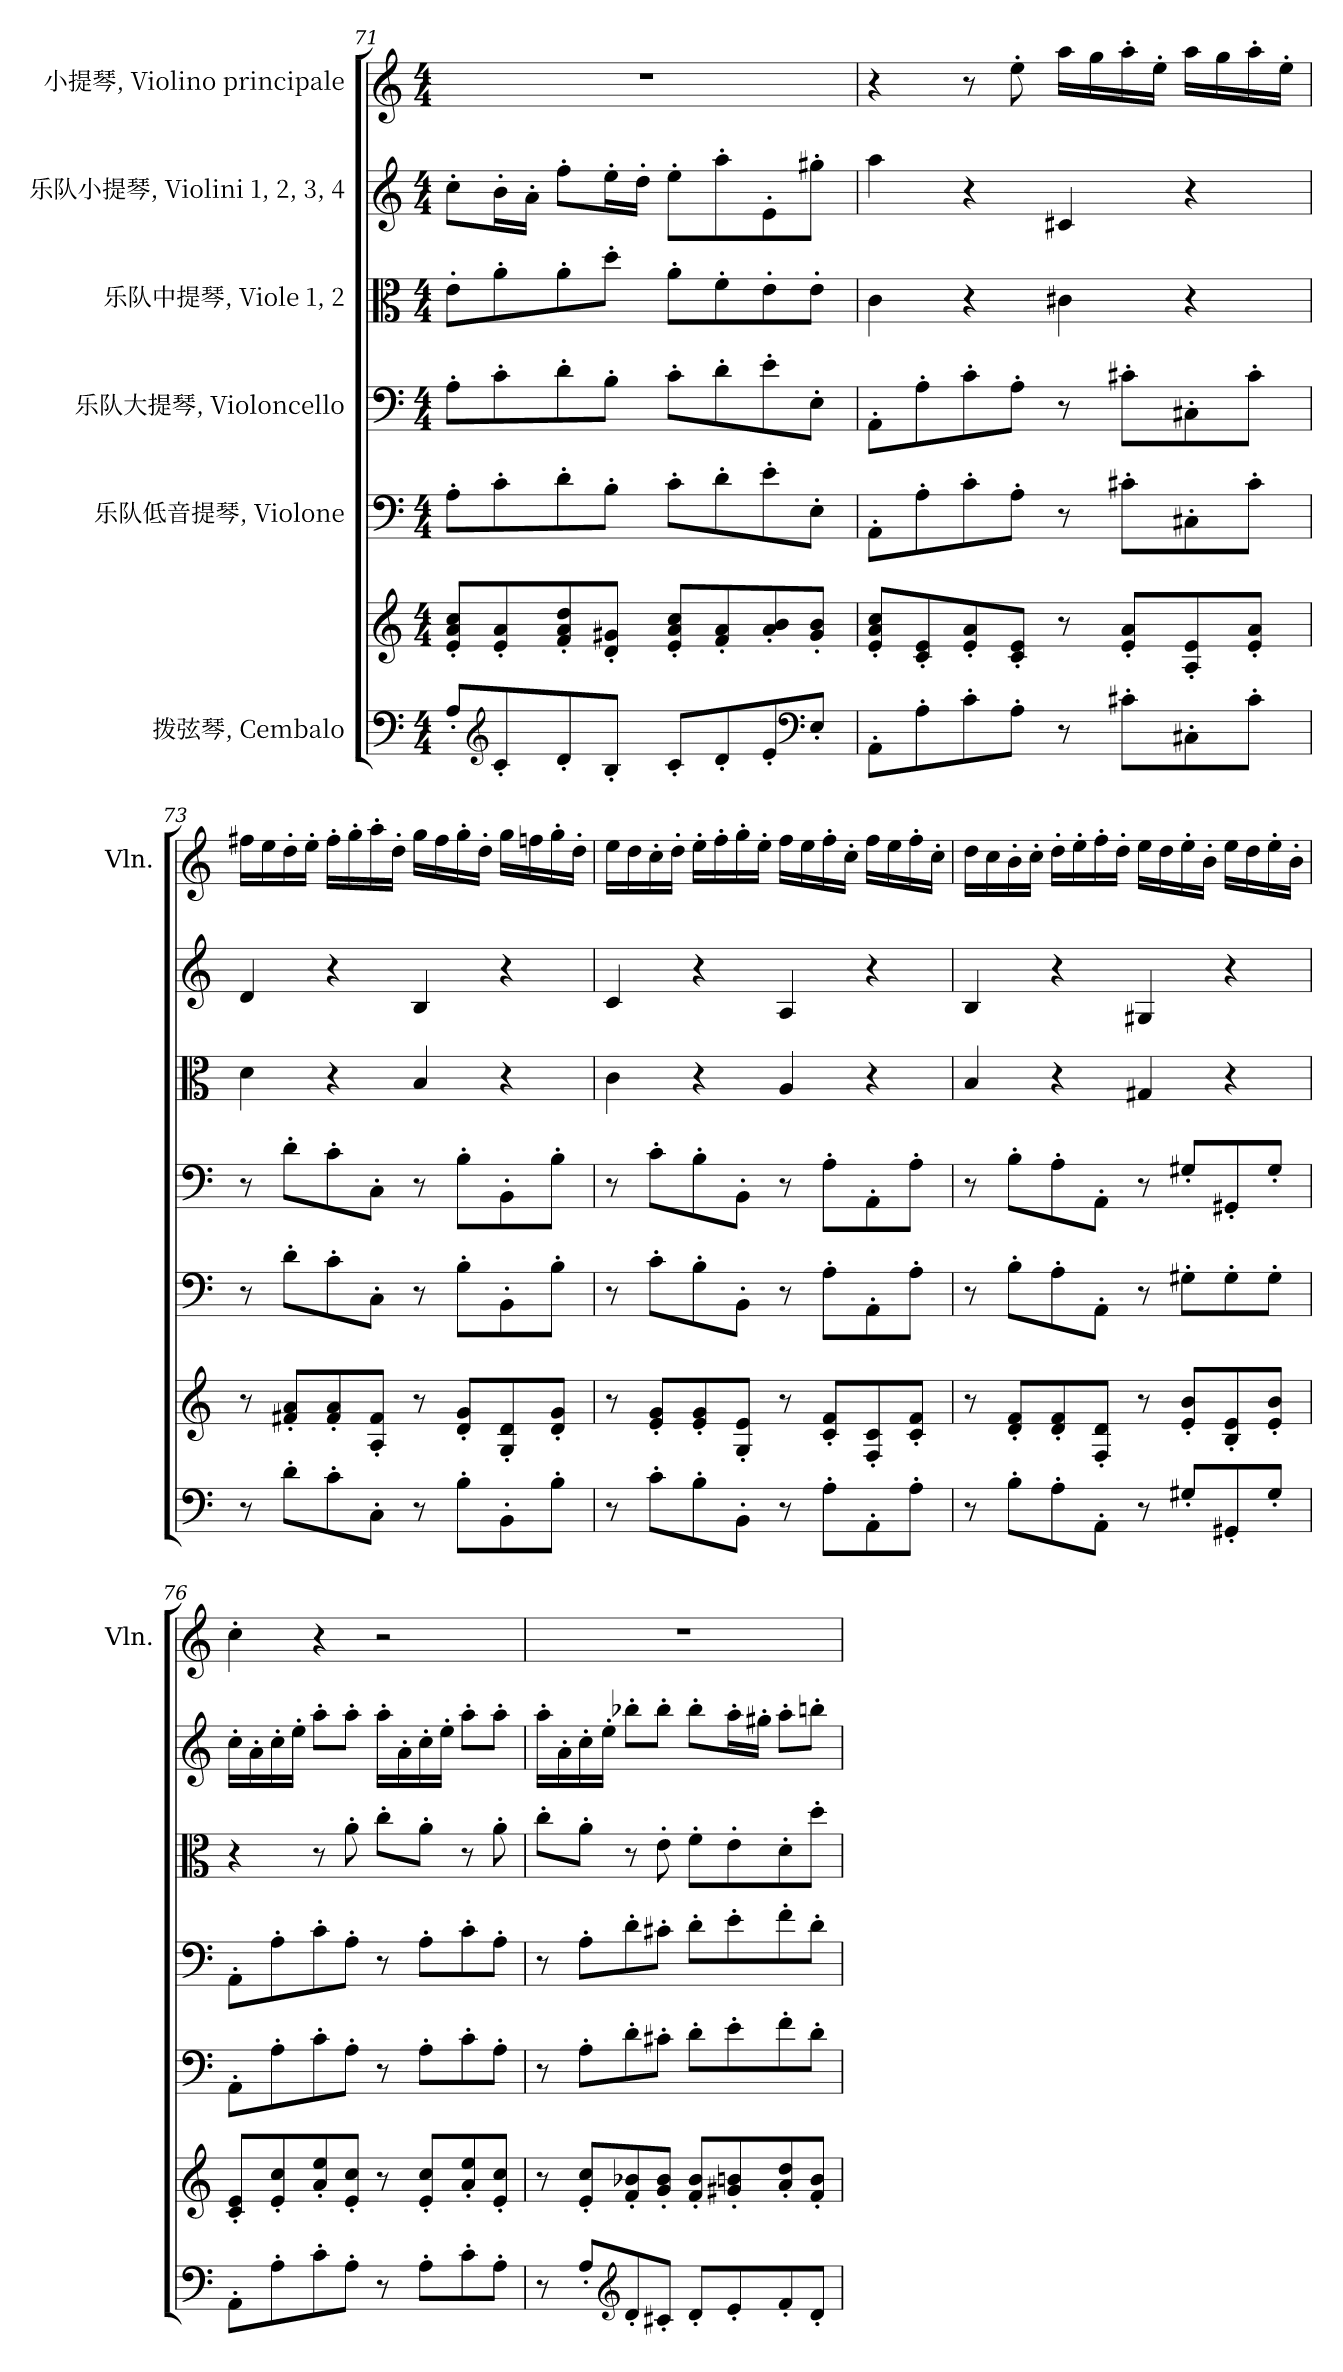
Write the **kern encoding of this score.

**kern	**kern	**kern	**kern	**kern	**kern	**kern
*part6	*part6	*part5	*part4	*part3	*part2	*part1
*staff7	*staff6	*staff5	*staff4	*staff3	*staff2	*staff1
*I"拨弦琴, Cembalo	*	*I"乐队低音提琴, Violone	*I"乐队大提琴, Violoncello	*I"乐队中提琴, Viole 1, 2	*I"乐队小提琴, Violini 1, 2, 3, 4	*I"小提琴, Violino principale
*	*	*	*	*	*	*I'Vln.
*clefF4	*clefG2	*clefF4	*clefF4	*clefC3	*clefG2	*clefG2
*	*	*ITrd7c12	*	*	*	*
*k[]	*k[]	*k[]	*k[]	*k[]	*k[]	*k[]
*M4/4	*M4/4	*M4/4	*M4/4	*M4/4	*M4/4	*M4/4
=71	=71	=71	=71	=71	=71	=71
8A'/L	8e/' 8a/' 8cc/'L	8AA'\L	8A'\L	8e'\L	8cc'\L	1r
*clefG2	*	*	*	*	*	*
8c'/	8e/' 8a/'	8C'\	8c'\	8a'\	16b'\L	.
.	.	.	.	.	16a'\JJ	.
8d'/	8f/' 8a/' 8dd/'	8D'\	8d'\	8a'\	8ff'\L	.
8B'/J	8d/' 8g#X/'J	8BB'\J	8B'\J	8dd'\J	16ee'\L	.
.	.	.	.	.	16dd'\JJ	.
8c'/L	8e/' 8a/' 8cc/'L	8C'\L	8c'\L	8a'\L	8ee'\L	.
8d'/	8f/' 8a/'	8D'\	8d'\	8f'\	8aa'\	.
8e'/	8a/' 8b/'	8E'\	8e'\	8e'\	8e'\	.
*clefF4	*	*	*	*	*	*
8E'/J	8g#/' 8b/'J	8EE'\J	8E'\J	8e'\J	8gg#X'\J	.
!!LO:PB:g=z
=72	=72	=72	=72	=72	=72	=72
8AA'\L	8e/' 8a/' 8cc/'L	8AAA'\L	8AA'\L	4c\	4aa\	4r
8A'\	8c/' 8e/'	8AA'\	8A'\	.	.	.
8c'\	8e/' 8a/'	8C'\	8c'\	4r	4r	8r
8A'\J	8c/' 8e/'J	8AA'\J	8A'\J	.	.	8ee'\
8r	8r	8r	8r	4c#X\	4c#X/	16aa\LL
.	.	.	.	.	.	16gg\
8c#X'\L	8e/' 8a/'L	8C#X'\L	8c#X'\L	.	.	16aa'\
.	.	.	.	.	.	16ee'\JJ
8C#X'\	8A/' 8e/'	8CC#X'\	8C#X'\	4r	4r	16aa\LL
.	.	.	.	.	.	16gg\
8c#'\J	8e/' 8a/'J	8C#'\J	8c#'\J	.	.	16aa'\
.	.	.	.	.	.	16ee'\JJ
=73	=73	=73	=73	=73	=73	=73
8r	8r	8r	8r	4d\	4d/	16ff#X\LL
.	.	.	.	.	.	16ee\
8d'\L	8f#X/' 8a/'L	8D'\L	8d'\L	.	.	16dd'\
.	.	.	.	.	.	16ee'\JJ
8c'\	8f#/' 8a/'	8C'\	8c'\	4r	4r	16ff#'\LL
.	.	.	.	.	.	16gg'\
8C'\J	8A/' 8f#/'J	8CC'\J	8C'\J	.	.	16aa'\
.	.	.	.	.	.	16dd'\JJ
8r	8r	8r	8r	4B/	4B/	16gg\LL
.	.	.	.	.	.	16ff#\
8B'\L	8d/' 8g/'L	8BB'\L	8B'\L	.	.	16gg'\
.	.	.	.	.	.	16dd'\JJ
8BB'\	8G/' 8d/'	8BBB'\	8BB'\	4r	4r	16gg\LL
.	.	.	.	.	.	16ffn\
8B'\J	8d/' 8g/'J	8BB'\J	8B'\J	.	.	16gg'\
.	.	.	.	.	.	16dd'\JJ
!!LO:PB:g=z
=74	=74	=74	=74	=74	=74	=74
8r	8r	8r	8r	4c\	4c/	16ee\LL
.	.	.	.	.	.	16dd\
8c'\L	8e/' 8g/'L	8C'\L	8c'\L	.	.	16cc'\
.	.	.	.	.	.	16dd'\JJ
8B'\	8e/' 8g/'	8BB'\	8B'\	4r	4r	16ee'\LL
.	.	.	.	.	.	16ff'\
8BB'\J	8G/' 8e/'J	8BBB'\J	8BB'\J	.	.	16gg'\
.	.	.	.	.	.	16ee'\JJ
8r	8r	8r	8r	4A/	4A/	16ff\LL
.	.	.	.	.	.	16ee\
8A'\L	8c/' 8f/'L	8AA'\L	8A'\L	.	.	16ff'\
.	.	.	.	.	.	16cc'\JJ
8AA'\	8F/' 8c/'	8AAA'\	8AA'\	4r	4r	16ff\LL
.	.	.	.	.	.	16ee\
8A'\J	8c/' 8f/'J	8AA'\J	8A'\J	.	.	16ff'\
.	.	.	.	.	.	16cc'\JJ
=75	=75	=75	=75	=75	=75	=75
8r	8r	8r	8r	4B/	4B/	16dd\LL
.	.	.	.	.	.	16cc\
8B'\L	8d/' 8f/'L	8BB'\L	8B'\L	.	.	16b'\
.	.	.	.	.	.	16cc'\JJ
8A'\	8d/' 8f/'	8AA'\	8A'\	4r	4r	16dd'\LL
.	.	.	.	.	.	16ee'\
8AA'\J	8F/' 8d/'J	8AAA'\J	8AA'\J	.	.	16ff'\
.	.	.	.	.	.	16dd'\JJ
8r	8r	8r	8r	4G#X/	4G#X/	16ee\LL
.	.	.	.	.	.	16dd\
8G#X'/L	8e/' 8b/'L	8GG#X'\L	8G#X'/L	.	.	16ee'\
.	.	.	.	.	.	16b'\JJ
8GG#X'/	8B/' 8e/'	8GG#'\	8GG#X'/	4r	4r	16ee\LL
.	.	.	.	.	.	16dd\
8G#'/J	8e/' 8b/'J	8GG#'\J	8G#'/J	.	.	16ee'\
.	.	.	.	.	.	16b'\JJ
!!LO:PB:g=z
=76	=76	=76	=76	=76	=76	=76
8AA'\L	8c/' 8e/'L	8AAA'\L	8AA'\L	4r	16cc'\LL	4cc'\
.	.	.	.	.	16a'\	.
8A'\	8e/' 8cc/'	8AA'\	8A'\	.	16cc'\	.
.	.	.	.	.	16ee'\JJ	.
8c'\	8a/' 8ee/'	8C'\	8c'\	8r	8aa'\L	4r
8A'\J	8e/' 8cc/'J	8AA'\J	8A'\J	8a'\	8aa'\J	.
8r	8r	8r	8r	8cc'\L	16aa'\LL	2r
.	.	.	.	.	16a'\	.
8A'\L	8e/' 8cc/'L	8AA'\L	8A'\L	8a'\J	16cc'\	.
.	.	.	.	.	16ee'\JJ	.
8c'\	8a/' 8ee/'	8C'\	8c'\	8r	8aa'\L	.
8A'\J	8e/' 8cc/'J	8AA'\J	8A'\J	8a'\	8aa'\J	.
=77	=77	=77	=77	=77	=77	=77
8r	8r	8r	8r	8cc'\L	16aa'\LL	1r
.	.	.	.	.	16a'\	.
8A'/L	8e/' 8cc/'L	8AA'\L	8A'\L	8a'\J	16cc'\	.
.	.	.	.	.	16ee'\JJ	.
*clefG2	*	*	*	*	*	*
8d'/	8f/' 8b-X/'	8D'\	8d'\	8r	8bb-X'\L	.
8c#X'/J	8g/' 8b-/'J	8C#X'\J	8c#X'\J	8e'\	8bb-'\J	.
8d'/L	8f/' 8b-/'L	8D'\L	8d'\L	8f'\L	8bb-'\L	.
8e'/	8g#X/' 8bn/'	8E'\	8e'\	8e'\	16aa'\L	.
.	.	.	.	.	16gg#X'\JJ	.
8f'/	8a/' 8dd/'	8F'\	8f'\	8d'\	8aa'\L	.
8d'/J	8f/' 8b/'J	8D'\J	8d'\J	8dd'\J	8bbn'\J	.
=	=	=	=	=	=	=
*-	*-	*-	*-	*-	*-	*-
